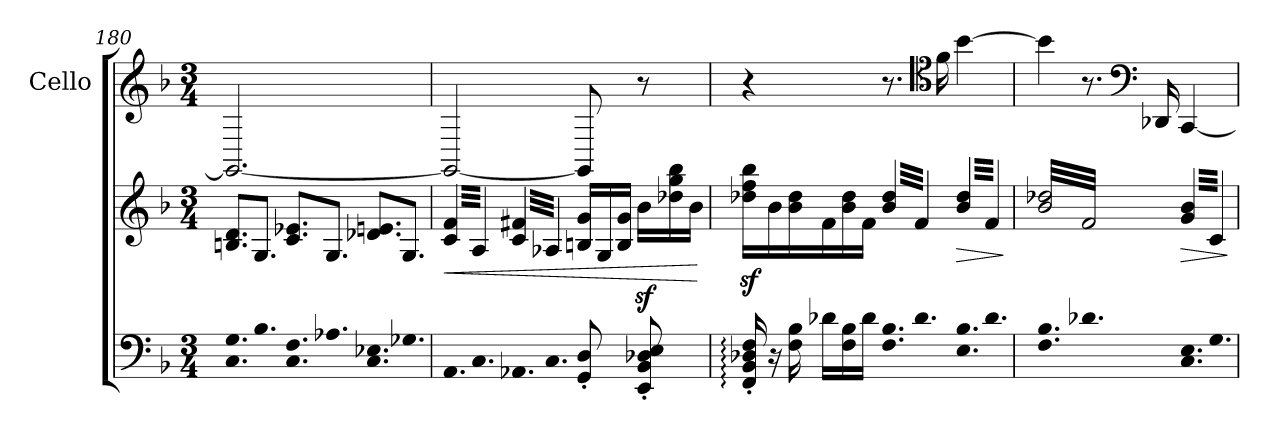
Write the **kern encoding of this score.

**kern	**kern	**dynam	**kern
*part2	*part2	*part2	*part1
*staff3	*staff2	*staff2/3	*staff1
*	*	*	*I"Cello
*clefF4	*clefG2	*	*clefG2
*k[b-]	*k[b-]	*	*k[b-]
*F:	*F:	*	*F:
*M3/4	*M3/4	*	*M3/4
*Xtuplet	*	*	*
=180	=180	=180	=180
!LO:N:vis=4.	!	!	!
*	*Xtuplet	*	*
12.C\ 12.G\	12.Bn/ 12.d/L	.	2.GG/_
!LO:N:vis=4.	!	!	!
12.B-\	12.G/J	.	.
!LO:N:vis=4.	!	!	!
12.C\ 12.F\	12.c/ 12.e-X/L	.	.
!LO:N:vis=4.	!	!	!
12.A-X\	12.G/J	.	.
!LO:N:vis=4.	!	!	!
12.C\ 12.E-X\	12.d-X/ 12.en/L	.	.
!LO:N:vis=4.	!	!	!
12.G-X\	12.G/J	.	.
!!LO:LB:g=z
=181	=181	=181	=181
!LO:N:vis=4.	!LO:N:vis=16.	!LO:HP:b	!
*	*tremolo	*	*
12.AA/	32c/ 32f/LLL	<	2GG/_
.	32A/	.	.
.	32c/ 32f/	.	.
.	32A/	.	.
!LO:N:vis=4.	!LO:N:vis=8.	!	!
12.C/	32c/ 32f/	.	.
.	32A/	.	.
.	32c/ 32f/	.	.
.	32A/JJJ	.	.
!LO:N:vis=4.	!LO:N:vis=16.	!	!
12.AA-X/	32c/ 32f#X/LLL	.	.
.	32A-X/	.	.
.	32c/ 32f#X/	.	.
.	32A-X/	.	.
!LO:N:vis=4.	!LO:N:vis=8.	!	!
12.C/	32c/ 32f#X/	.	.
.	32A-X/	.	.
.	32c/ 32f#X/	.	.
.	32A-X/JJJ	.	.
*	*Xtremolo	*	*
8GG/' 8D/'	24Bn/ 24g/LL	.	8GG/]
.	.	.	.
.	24G/	.	.
.	.	.	.
.	24B/ 24g/JJ	.	.
.	.	.	.
8EE/' 8BB-/' 8D-X/' 8E/'	(>24b-z<\LL	.	8r
.	24dd-X\ 24gg\ 24bb-\	.	.
.	24b-\JJ	.	.
.	.	[	.
=182	=182	=182	=182
24FF/:' 24BB-/:' 24D-X/:' 24F/:'	24dd-X\z< 24ff\z< 24bb-\z<LL	.	4r
24r	24b-\	.	.
24F\ 24B-\	24b-\ 24dd-\	.	.
24d-X\LL	24f\	.	.
24F\ 24B-\	24b-\ 24dd-\	.	.
24d-\JJ	24f\JJ	.	.
!LO:N:vis=4.	!LO:N:vis=16.	!	!
*	*tremolo	*	*
12.F\ 12.B-\	32b-/ 32dd-/LLL	.	8.r
.	32f/)	.	.
.	32b-/ 32dd-/	.	.
.	32f/)	.	.
!LO:N:vis=4.	!LO:N:vis=8.	!	!
12.d-\	32b-/ 32dd-/	.	.
.	32f/)	.	.
*	*	*	*clefC4
.	32b-/ 32dd-/	.	16f\
.	32f/)JJJ	.	.
!LO:N:vis=4.	!LO:N:vis=16.	!LO:HP:b	!
12.E\ 12.B-\	32b-/ 32dd-/LLL	>	[4b-\
.	32f/	.	.
.	32b-/ 32dd-/	.	.
.	32f/	.	.
!LO:N:vis=4.	!LO:N:vis=8.	!	!
12.d-\	32b-/ 32dd-/	.	.
.	32f/	.	.
.	32b-/ 32dd-/	.	.
.	32f/JJJ	.	.
.	.	]	.
=183	=183	=183	=183
!LO:N:vis=2.	!LO:N:vis=8.	!	!
6.F\ 6.B-\	32b-/ 32dd-X/LLL	.	4b-\]
.	32f/	.	.
.	32b-/ 32dd-X/	.	.
.	32f/	.	.
.	32b-/ 32dd-X/	.	.
.	32f/	.	.
.	32b-/ 32dd-X/	.	.
.	32f/	.	.
!LO:N:vis=2.	!LO:N:vis=4.	!	!
6.d-X\	32b-/ 32dd-X/	.	8.r
.	32f/	.	.
.	32b-/ 32dd-X/	.	.
.	32f/	.	.
.	32b-/ 32dd-X/	.	.
.	32f/	.	.
*	*	*	*clefF4
.	32b-/ 32dd-X/	.	16DD-X/
.	32f/JJJ	.	.
!LO:N:vis=4.	!LO:N:vis=16.	!LO:HP:b	!
12.C\ 12.E\	32g/ 32b-/LLL	>	[4CC/
.	32c/	.	.
.	32g/ 32b-/	.	.
.	32c/	.	.
!LO:N:vis=4.	!LO:N:vis=8.	!	!
12.G\	32g/ 32b-/	.	.
.	32c/	.	.
.	32g/ 32b-/	.	.
.	32c/JJJ	.	.
*	*Xtremolo	*	*
.	.	]	.
.	.	.	.
.	.	.	.
.	.	.	.
=	=	=	=
*-	*-	*-	*-
